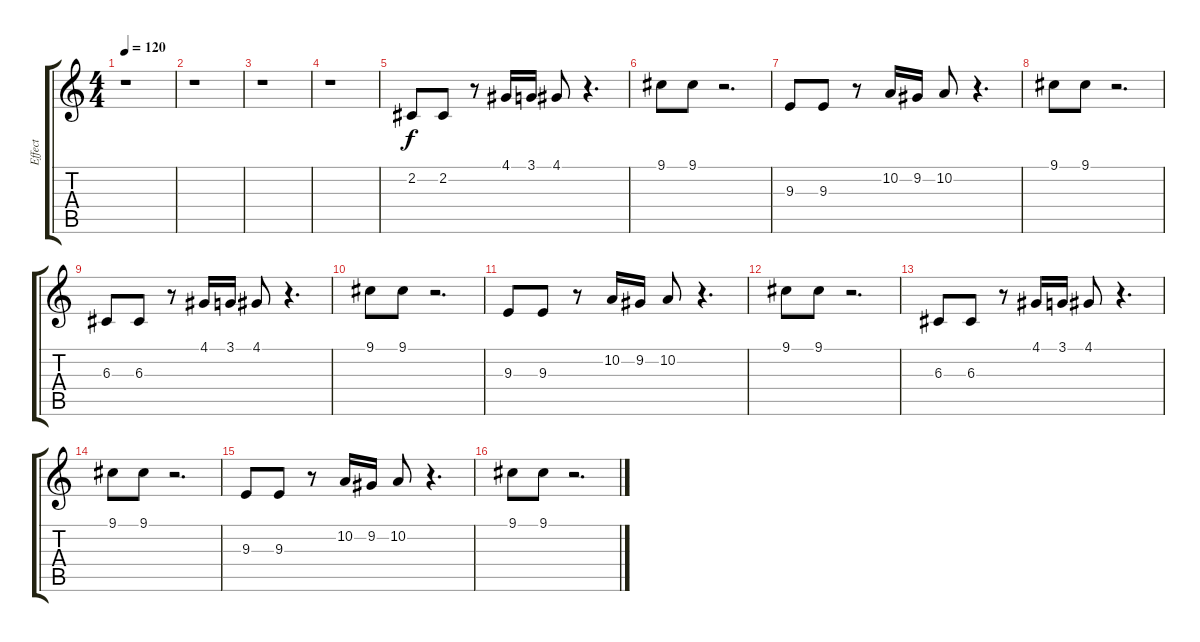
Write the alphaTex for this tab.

\track ("Effect" "Effect") {instrument fx5brightness}
\staff {score tabs}
\tuning (E4 B3 G3 D3 A2 E2) {hide}
\ts (4 4)
\tempo 120
\clef g2
\ks c
r.1{dy f} |
r.1 |
r.1 |
r.1 |
2.2.8 2.2.8 r.8 4.1.16 3.1.16 4.1.8 r.4{d} |
9.1.8 9.1.8 r.2{d} |
9.3.8 9.3.8 r.8 10.2.16 9.2.16 10.2.8 r.4{d} |
9.1.8 9.1.8 r.2{d} |
6.3.8 6.3.8 r.8 4.1.16 3.1.16 4.1.8 r.4{d} |
9.1.8 9.1.8 r.2{d} |
9.3.8 9.3.8 r.8 10.2.16 9.2.16 10.2.8 r.4{d} |
9.1.8 9.1.8 r.2{d} |
6.3.8 6.3.8 r.8 4.1.16 3.1.16 4.1.8 r.4{d} |
9.1.8 9.1.8 r.2{d} |
9.3.8 9.3.8 r.8 10.2.16 9.2.16 10.2.8 r.4{d} |
9.1.8 9.1.8 r.2{d}
